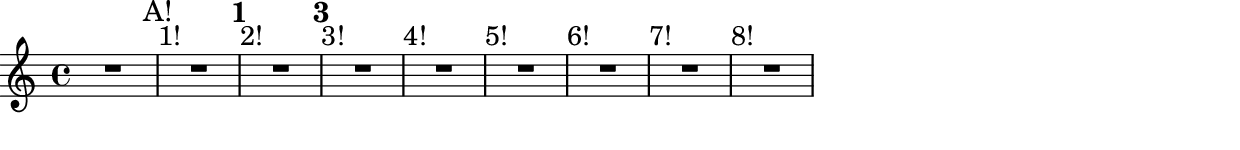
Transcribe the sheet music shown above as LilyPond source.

%% Generated by lilypond-book
%% Options: [exampleindent=10.16\mm,indent=0\mm,line-width=160\mm,paper-height=845.047\pt,paper-width=597.508\pt,papersize='(cons (* 597.508 pt) (* 845.047 pt))]
\include "lilypond-book-preamble.ly"


% ****************************************************************
% Start cut-&-pastable-section
% ****************************************************************

#(ly:set-option 'eps-box-padding 3.000000)



\paper {
  #(set-paper-size '(cons (* 597.508 pt) (* 845.047 pt)))
  indent = 0\mm
  line-width = 160\mm
  % offset the left padding, also add 1mm as lilypond creates cropped
  % images with a little space on the right
  line-width = #(- line-width (* mm  3.000000) (* mm 1))
}

\layout {
  
}




% ****************************************************************
% ly snippet:
% ****************************************************************
\sourcefilename "/lilypond-2.25.16/input/regression/mark-tracking-conflict-section-label.ly"
\sourcefileline 0
\version "2.23.6"
#(ly:set-option 'warning-as-error #t)

\header {
  texidoc = "LilyPond issues warnings when @code{\\sectionLabel}
conflicts with certain other simultaneous marks, and engraves only
the first.

Section labels 1! to@tie{}3! should appear with various rehearsal
marks.  Section labels 4! to@tie{}8! should appear alone."
}

\layout {
  \context {
    \Score
    rehearsalMarkFormatter = #format-mark-numbers
  }
}

\parallelMusic upper,lower {
  R1 \sectionLabel "1!" |
  R1 \mark "A!" |
  %% no warning

  R1 \sectionLabel "2!" |
  R1 \mark \default |
  %% no warning

  R1 \sectionLabel "3!" |
  R1 \mark 3    |
  %% no warning

  R1 \sectionLabel "4!" |
  R1 \segnoMark \default |
  #(ly:expect-warning (ly:translate-cpp-warning-scheme
                       "conflict with event: `%s'") "section-label-event")
  #(ly:expect-warning (ly:translate-cpp-warning-scheme
                       "discarding event: `%s'") "segno-mark-event")

  R1 \sectionLabel "5!" |
  R1 \segnoMark 5 |
  #(ly:expect-warning (ly:translate-cpp-warning-scheme
                       "conflict with event: `%s'") "section-label-event")
  #(ly:expect-warning (ly:translate-cpp-warning-scheme
                       "discarding event: `%s'") "segno-mark-event")

  R1 \sectionLabel "6!" |
  R1 \codaMark \default |
  #(ly:expect-warning (ly:translate-cpp-warning-scheme
                       "conflict with event: `%s'") "section-label-event")
  #(ly:expect-warning (ly:translate-cpp-warning-scheme
                       "discarding event: `%s'") "coda-mark-event")

  R1 \sectionLabel "7!" |
  R1 \codaMark 5 |
  #(ly:expect-warning (ly:translate-cpp-warning-scheme
                       "conflict with event: `%s'") "section-label-event")
  #(ly:expect-warning (ly:translate-cpp-warning-scheme
                       "discarding event: `%s'") "coda-mark-event")

  R1 \sectionLabel "8!" |
  R1 \sectionLabel "Yoda" |
  #(ly:expect-warning (ly:translate-cpp-warning-scheme
                       "conflict with event: `%s'") "section-label-event")
  #(ly:expect-warning (ly:translate-cpp-warning-scheme
                       "discarding event: `%s'") "section-label-event")

  R1 |
  R1 |
}

\new Staff <<
  \new Voice \upper
  \new Voice \lower
>>



% ****************************************************************
% end ly snippet
% ****************************************************************
